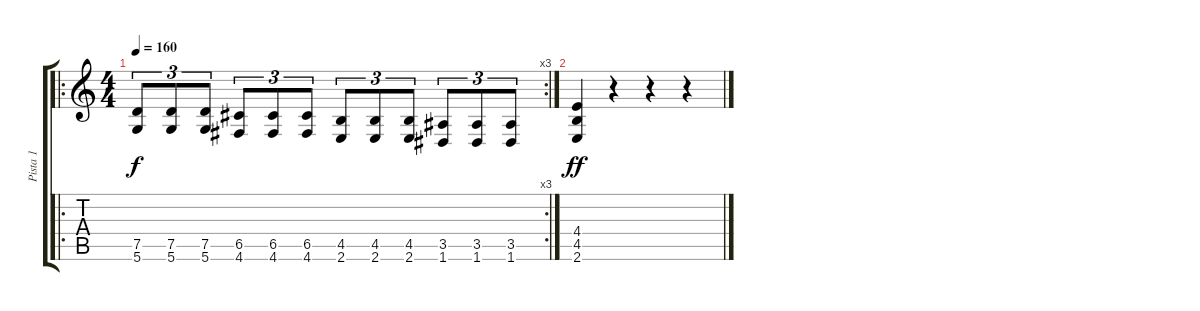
\track ("Pista 1" "Pista 1") {instrument distortionguitar}
\staff {score tabs}
\tuning (D4 A3 F3 C3 G2 D2) {hide}
\ro
\rc 3
\ts (4 4)
\tempo 160
\clef g2
\ks c
(7.5 5.6).8{tu (3 2) dy f} (7.5 5.6).8{tu (3 2)} (7.5 5.6).8{tu (3 2)} (6.5 4.6).8{tu (3 2)} (6.5 4.6).8{tu (3 2)} (6.5 4.6).8{tu (3 2)} (4.5 2.6).8{tu (3 2)} (4.5 2.6).8{tu (3 2)} (4.5 2.6).8{tu (3 2)} (3.5 1.6).8{tu (3 2)} (3.5 1.6).8{tu (3 2)} (3.5 1.6).8{tu (3 2)} |
(4.4 4.5 2.6).4{dy ff} r.4 r.4 r.4
